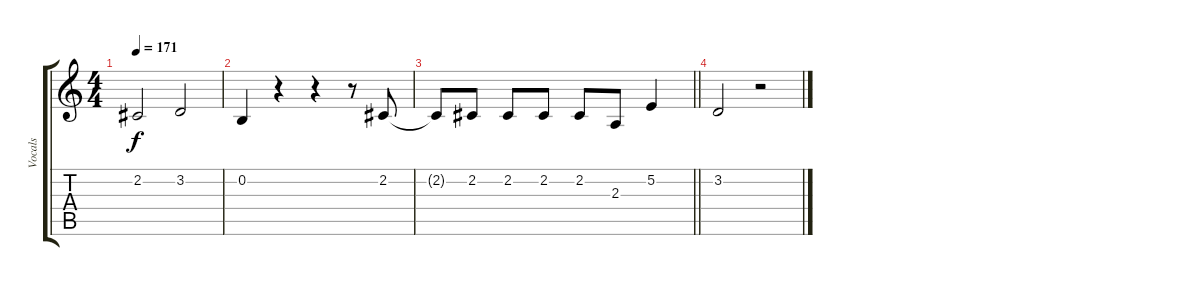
\track ("Vocals" "Vocals") {instrument clarinet}
\staff {score tabs}
\tuning (E4 B3 G3 D3 A2 E2) {hide}
\ts (4 4)
\tempo 171
\clef g2
\ks c
2.2.2{dy f} 3.2.2 |
0.2.4 r.4 r.4 r.8 2.2.8 |
\barLineRight lightlight
2.2{t}.8 2.2.8 2.2.8 2.2.8 2.2.8 2.3.8 5.2.4 |
3.2.2 r.2
